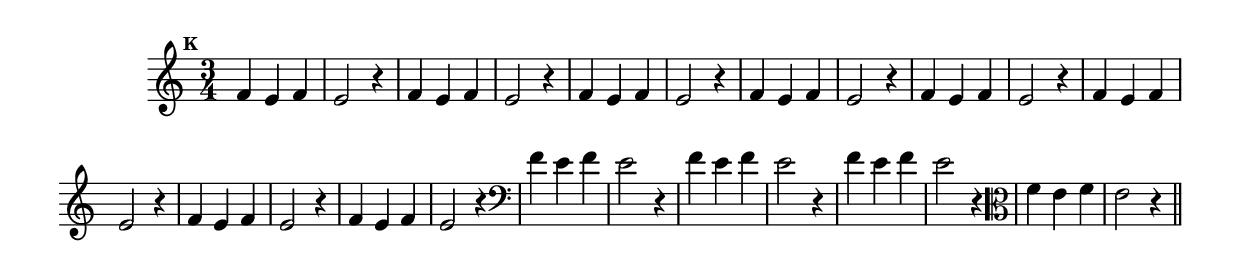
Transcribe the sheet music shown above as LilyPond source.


\version "2.14.2"

%\header { texidoc="Perguntas e Respostas"}

\relative c' {

  \override Staff.TimeSignature #'style = #'()
  \time 3/4 
  \override Score.BarNumber #'transparent = ##t
                                %\override Score.RehearsalMark #'font-family = #'roman
  \override Score.RehearsalMark #'font-size = #-2
  \override Score.BarNumber #'transparent = ##t
  \set Score.markFormatter = #format-mark-numbers

  \mark 10 

                                % CLARINETE

  \tag #'cl {
    f4 e f | e2 r4 
  }

                                % FLAUTA

  \tag #'fl {
    f4 e f | e2 r4 
  }

                                % OBOÉ

  \tag #'ob {
    f4 e f | e2 r4 
  }

                                % SAX ALTO

  \tag #'saxa {
    f4 e f | e2 r4 
  }

                                % SAX TENOR

  \tag #'saxt {
    f4 e f | e2 r4 
  }

                                % SAX GENES

  \tag #'saxg {
    f4 e f | e2 r4 
  }

                                % TROMPETE

  \tag #'tpt {
    f4 e f | e2 r4 
  }

                                % TROMPA

  \tag #'tpa {
    f4 e f | e2 r4 
  }


                                % TROMBONE

  \tag #'tbn {
    \clef bass
    f4 e f | e2 r4 
  }

                                % TUBA MIB

  \tag #'tbamib {
    \clef bass
    f4 e f | e2 r4 
  }

                                % TUBA SIB

  \tag #'tbasib {
    \clef bass
    f4 e f | e2 r4 
  }

                                % VIOLA

  \tag #'vla {
    \clef alto
    f4 e f | e2 r4 
  }

                                % FINAL

  \bar "||"

}
